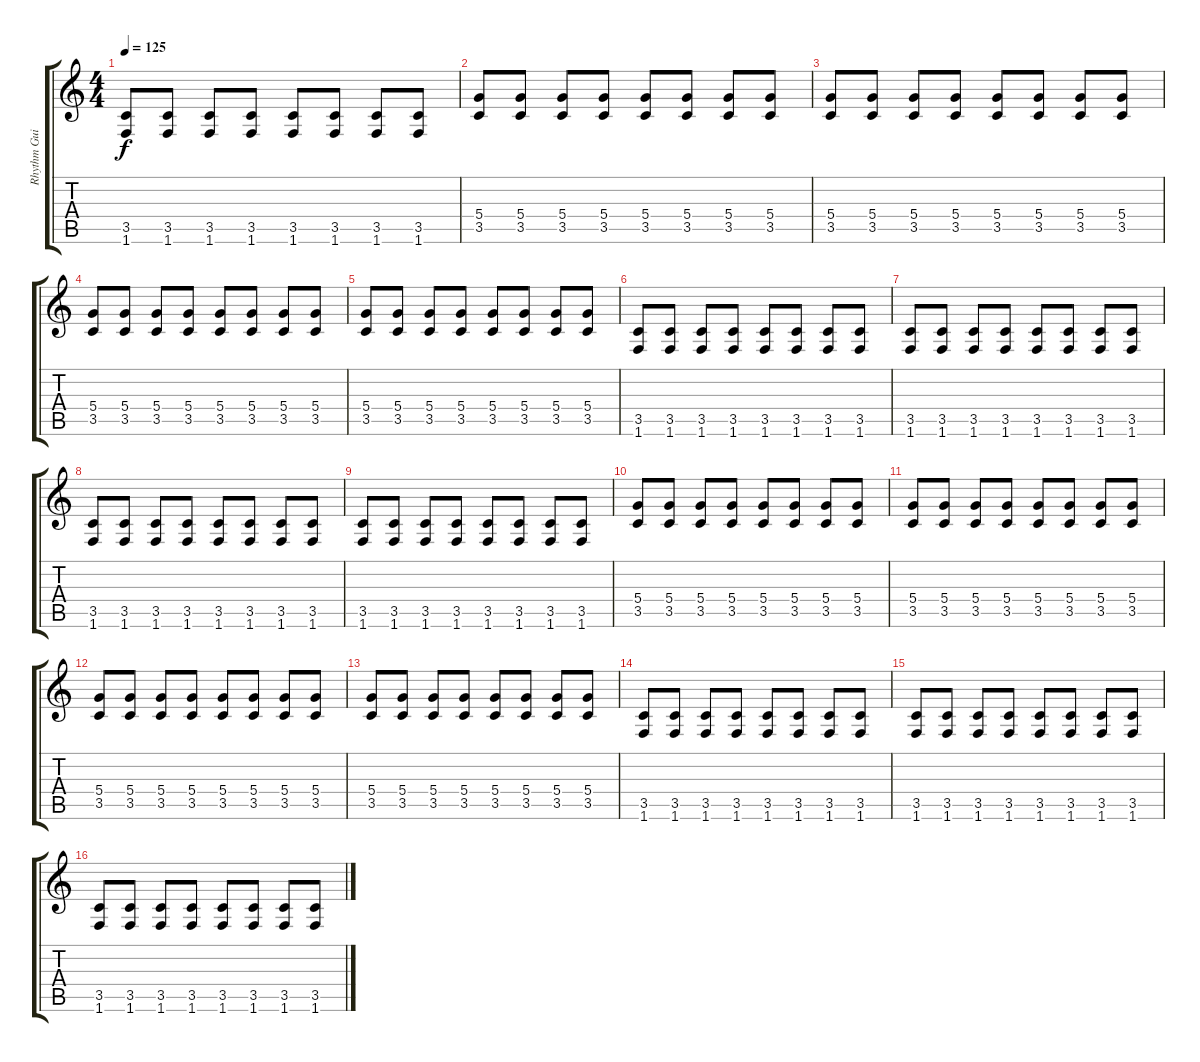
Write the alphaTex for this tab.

\track ("Rhythm Guitar" "Rhythm Gui") {instrument electricguitarclean}
\staff {score tabs}
\tuning (E4 B3 G3 D3 A2 E2) {hide}
\ts (4 4)
\tempo 125
\clef g2
\ks c
(3.5 1.6).8{dy f} (3.5 1.6).8 (3.5 1.6).8 (3.5 1.6).8 (3.5 1.6).8 (3.5 1.6).8 (3.5 1.6).8 (3.5 1.6).8 |
(5.4 3.5).8 (5.4 3.5).8 (5.4 3.5).8 (5.4 3.5).8 (5.4 3.5).8 (5.4 3.5).8 (5.4 3.5).8 (5.4 3.5).8 |
(5.4 3.5).8 (5.4 3.5).8 (5.4 3.5).8 (5.4 3.5).8 (5.4 3.5).8 (5.4 3.5).8 (5.4 3.5).8 (5.4 3.5).8 |
(5.4 3.5).8 (5.4 3.5).8 (5.4 3.5).8 (5.4 3.5).8 (5.4 3.5).8 (5.4 3.5).8 (5.4 3.5).8 (5.4 3.5).8 |
(5.4 3.5).8 (5.4 3.5).8 (5.4 3.5).8 (5.4 3.5).8 (5.4 3.5).8 (5.4 3.5).8 (5.4 3.5).8 (5.4 3.5).8 |
(3.5 1.6).8 (3.5 1.6).8 (3.5 1.6).8 (3.5 1.6).8 (3.5 1.6).8 (3.5 1.6).8 (3.5 1.6).8 (3.5 1.6).8 |
(3.5 1.6).8 (3.5 1.6).8 (3.5 1.6).8 (3.5 1.6).8 (3.5 1.6).8 (3.5 1.6).8 (3.5 1.6).8 (3.5 1.6).8 |
(3.5 1.6).8 (3.5 1.6).8 (3.5 1.6).8 (3.5 1.6).8 (3.5 1.6).8 (3.5 1.6).8 (3.5 1.6).8 (3.5 1.6).8 |
(3.5 1.6).8 (3.5 1.6).8 (3.5 1.6).8 (3.5 1.6).8 (3.5 1.6).8 (3.5 1.6).8 (3.5 1.6).8 (3.5 1.6).8 |
(5.4 3.5).8 (5.4 3.5).8 (5.4 3.5).8 (5.4 3.5).8 (5.4 3.5).8 (5.4 3.5).8 (5.4 3.5).8 (5.4 3.5).8 |
(5.4 3.5).8 (5.4 3.5).8 (5.4 3.5).8 (5.4 3.5).8 (5.4 3.5).8 (5.4 3.5).8 (5.4 3.5).8 (5.4 3.5).8 |
(5.4 3.5).8 (5.4 3.5).8 (5.4 3.5).8 (5.4 3.5).8 (5.4 3.5).8 (5.4 3.5).8 (5.4 3.5).8 (5.4 3.5).8 |
(5.4 3.5).8 (5.4 3.5).8 (5.4 3.5).8 (5.4 3.5).8 (5.4 3.5).8 (5.4 3.5).8 (5.4 3.5).8 (5.4 3.5).8 |
(3.5 1.6).8 (3.5 1.6).8 (3.5 1.6).8 (3.5 1.6).8 (3.5 1.6).8 (3.5 1.6).8 (3.5 1.6).8 (3.5 1.6).8 |
(3.5 1.6).8 (3.5 1.6).8 (3.5 1.6).8 (3.5 1.6).8 (3.5 1.6).8 (3.5 1.6).8 (3.5 1.6).8 (3.5 1.6).8 |
(3.5 1.6).8 (3.5 1.6).8 (3.5 1.6).8 (3.5 1.6).8 (3.5 1.6).8 (3.5 1.6).8 (3.5 1.6).8 (3.5 1.6).8
